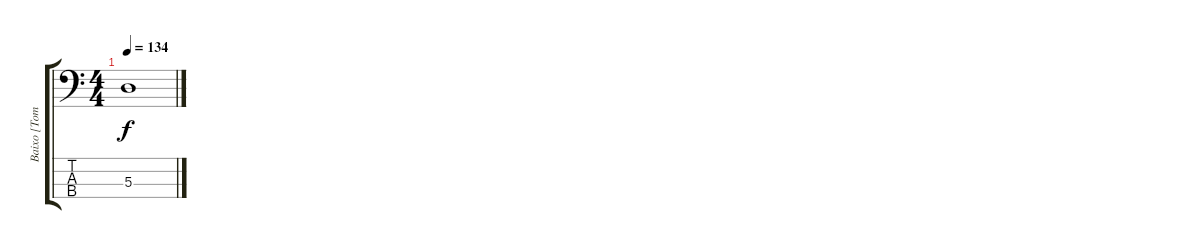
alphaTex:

\track ("Baixo [Tom Hamilton]" "Baixo [Tom") {instrument electricbassfinger}
\staff {score tabs}
\tuning (G2 D2 A1 D1) {hide}
\ts (4 4)
\tempo 134
\clef f4
\ks c
5.3{t}.1{dy f}
